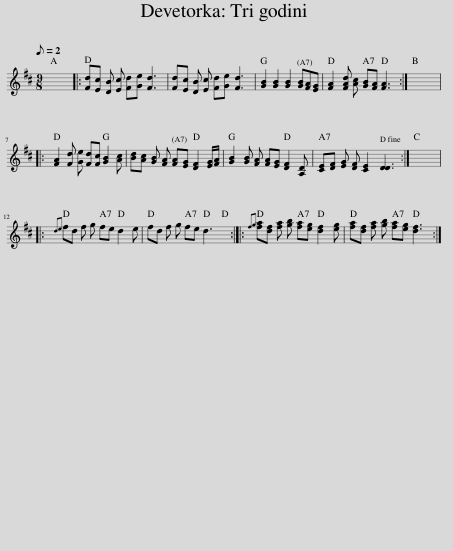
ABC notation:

X:1
L:1/8
Q:1/8=2
M:9/8
I:linebreak $
K:D
V:1 treble
V:1
 x9 |: [Fd][Ec] [DB] [Ec] [Fd][Ge] [Fd]3 | [Fd][Ec] [DB] [Ec] [Fd][Ge] [Fd]3 | [GB]2 [GB]2 [GB]2 [GB][FA][EG] | [FA]2 [FAd] [Ac] [GB][FA] [FA]3 :| %5
 x9 |:$ [FA]2 [Fd] [Ge] [Fd][Fc] [GB]2 [Ac] | [Bd][Ac] [GB] [FA] [FA][EG] [DF]2 [EG]/[FA]/ | [GB]2 [GB] [FA] [FA][EG] [DF]2 [A,D] | [CE][DF] [EG] [DF] [CE]2 [DD]3 :| %10
 x9 |:${de} fd f g fe d2 e | fd f g fe d3 ::{fg} [fa][df] [fa] [gb] [fa][eg] [df]2 [eg] | [fa][df] [fa] [gb] [fa][eg] [df]3 :| %15
